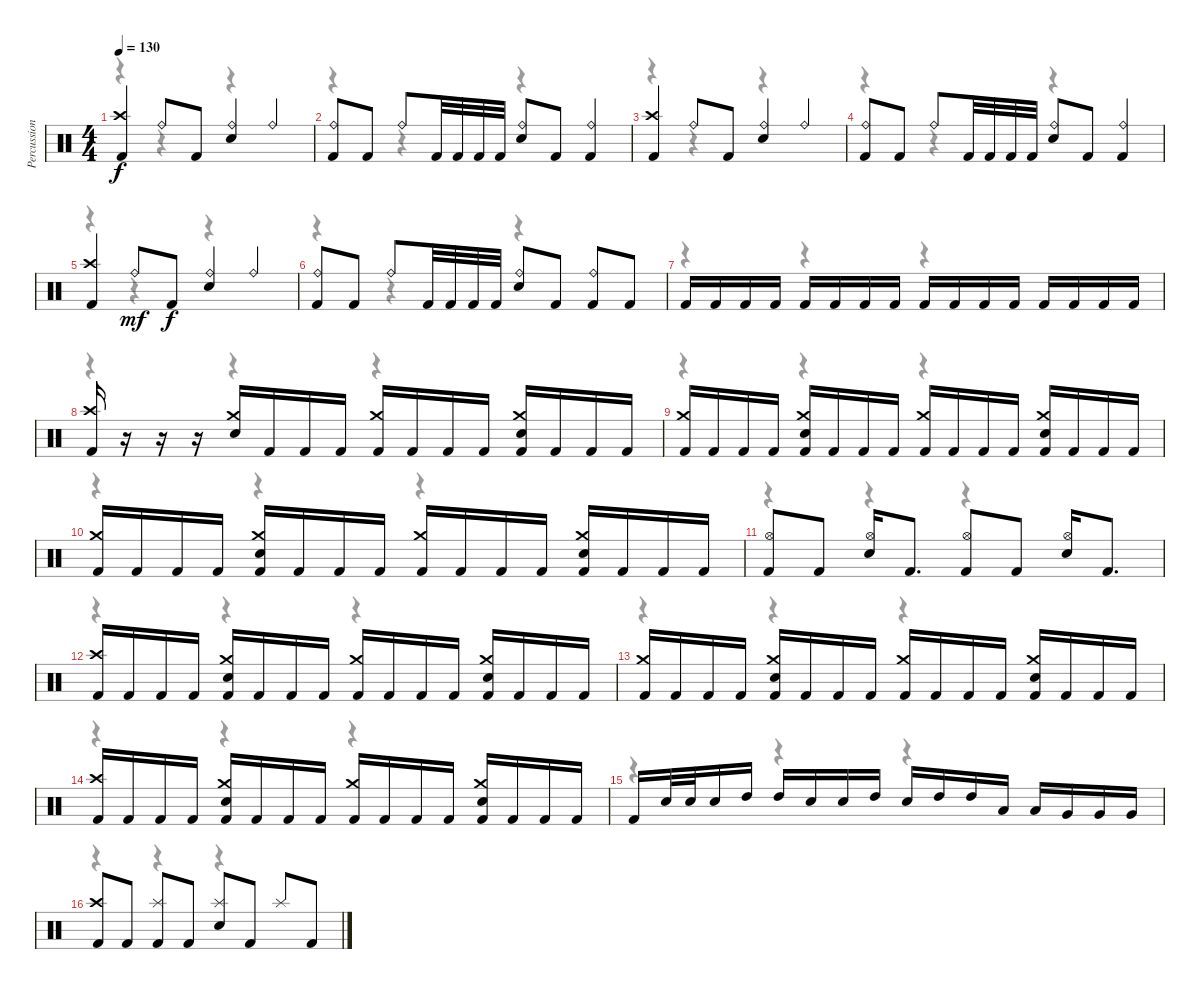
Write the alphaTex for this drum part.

\track ("Percussions" "Percussion") {instrument percussion}
\staff {score}
\articulation defaults
\voice
\ts (4 4)
\tempo 130
\clef neutral
\ks c
("Crash high (hit)" "Kick (hit) 2").4{dy f} "Ride (bell)".8 "Kick (hit) 2".8 ("Snare (hit) 2" "Ride (bell)").4 "Ride (bell)".4 |
("Ride (bell)" "Kick (hit) 2").8 "Kick (hit) 2".8 "Ride (bell)".8 "Kick (hit) 2".32 "Kick (hit) 2".32 "Kick (hit) 2".32 "Kick (hit) 2".32 ("Snare (hit) 2" "Ride (bell)").8 "Kick (hit) 2".8 ("Kick (hit) 2" "Ride (bell)").4 |
("Crash high (hit)" "Kick (hit) 2").4 "Ride (bell)".8 "Kick (hit) 2".8 ("Snare (hit) 2" "Ride (bell)").4 "Ride (bell)".4 |
("Ride (bell)" "Kick (hit) 2").8 "Kick (hit) 2".8 "Ride (bell)".8 "Kick (hit) 2".32 "Kick (hit) 2".32 "Kick (hit) 2".32 "Kick (hit) 2".32 ("Snare (hit) 2" "Ride (bell)").8 "Kick (hit) 2".8 ("Kick (hit) 2" "Ride (bell)").4 |
("Crash high (hit)" "Kick (hit) 2").4 "Ride (bell)".8{dy mf} "Kick (hit) 2".8{dy f} ("Snare (hit) 2" "Ride (bell)").4 "Ride (bell)".4 |
("Ride (bell)" "Kick (hit) 2").8 "Kick (hit) 2".8 "Ride (bell)".8 "Kick (hit) 2".32 "Kick (hit) 2".32 "Kick (hit) 2".32 "Kick (hit) 2".32 ("Snare (hit) 2" "Ride (bell)").8 "Kick (hit) 2".8 ("Kick (hit) 2" "Ride (bell)").8 "Kick (hit) 2".8 |
"Kick (hit) 2".16 "Kick (hit) 2".16 "Kick (hit) 2".16 "Kick (hit) 2".16 "Kick (hit) 2".16 "Kick (hit) 2".16 "Kick (hit) 2".16 "Kick (hit) 2".16 "Kick (hit) 2".16 "Kick (hit) 2".16 "Kick (hit) 2".16 "Kick (hit) 2".16 "Kick (hit) 2".16 "Kick (hit) 2".16 "Kick (hit) 2".16 "Kick (hit) 2".16 |
("Kick (hit) 2" "Crash high (hit)").16 r.16 r.16 r.16 ("Snare (hit) 2" "Crash medium (hit)").16 "Kick (hit) 2".16 "Kick (hit) 2".16 "Kick (hit) 2".16 ("Kick (hit) 2" "Crash medium (hit)").16 "Kick (hit) 2".16 "Kick (hit) 2".16 "Kick (hit) 2".16 ("Kick (hit) 2" "Crash medium (hit)" "Snare (hit) 2").16 "Kick (hit) 2".16 "Kick (hit) 2".16 "Kick (hit) 2".16 |
("Kick (hit) 2" "Crash medium (hit)").16 "Kick (hit) 2".16 "Kick (hit) 2".16 "Kick (hit) 2".16 ("Snare (hit) 2" "Crash medium (hit)" "Kick (hit) 2").16 "Kick (hit) 2".16 "Kick (hit) 2".16 "Kick (hit) 2".16 ("Kick (hit) 2" "Crash medium (hit)").16 "Kick (hit) 2".16 "Kick (hit) 2".16 "Kick (hit) 2".16 ("Snare (hit) 2" "Crash medium (hit)" "Kick (hit) 2").16 "Kick (hit) 2".16 "Kick (hit) 2".16 "Kick (hit) 2".16 |
("Kick (hit) 2" "Crash medium (hit)").16 "Kick (hit) 2".16 "Kick (hit) 2".16 "Kick (hit) 2".16 ("Snare (hit) 2" "Crash medium (hit)" "Kick (hit) 2").16 "Kick (hit) 2".16 "Kick (hit) 2".16 "Kick (hit) 2".16 ("Kick (hit) 2" "Crash medium (hit)").16 "Kick (hit) 2".16 "Kick (hit) 2".16 "Kick (hit) 2".16 ("Snare (hit) 2" "Crash medium (hit)" "Kick (hit) 2").16 "Kick (hit) 2".16 "Kick (hit) 2".16 "Kick (hit) 2".16 |
("Kick (hit) 2" "Hi-Hat (open)").8 "Kick (hit) 2".8 ("Snare (hit) 2" "Hi-Hat (open)").16 "Kick (hit) 2".8{d} ("Kick (hit) 2" "Hi-Hat (open)").8 "Kick (hit) 2".8 ("Snare (hit) 2" "Hi-Hat (open)").16 "Kick (hit) 2".8{d} |
("Kick (hit) 2" "Crash high (hit)").16 "Kick (hit) 2".16 "Kick (hit) 2".16 "Kick (hit) 2".16 ("Snare (hit) 2" "Crash medium (hit)" "Kick (hit) 2").16 "Kick (hit) 2".16 "Kick (hit) 2".16 "Kick (hit) 2".16 ("Kick (hit) 2" "Crash medium (hit)").16 "Kick (hit) 2".16 "Kick (hit) 2".16 "Kick (hit) 2".16 ("Snare (hit) 2" "Crash medium (hit)" "Kick (hit) 2").16 "Kick (hit) 2".16 "Kick (hit) 2".16 "Kick (hit) 2".16 |
("Kick (hit) 2" "Crash medium (hit)").16 "Kick (hit) 2".16 "Kick (hit) 2".16 "Kick (hit) 2".16 ("Snare (hit) 2" "Crash medium (hit)" "Kick (hit) 2").16 "Kick (hit) 2".16 "Kick (hit) 2".16 "Kick (hit) 2".16 ("Kick (hit) 2" "Crash medium (hit)").16 "Kick (hit) 2".16 "Kick (hit) 2".16 "Kick (hit) 2".16 ("Snare (hit) 2" "Crash medium (hit)" "Kick (hit) 2").16 "Kick (hit) 2".16 "Kick (hit) 2".16 "Kick (hit) 2".16 |
("Kick (hit) 2" "Crash high (hit)").16 "Kick (hit) 2".16 "Kick (hit) 2".16 "Kick (hit) 2".16 ("Snare (hit) 2" "Crash medium (hit)" "Kick (hit) 2").16 "Kick (hit) 2".16 "Kick (hit) 2".16 "Kick (hit) 2".16 ("Kick (hit) 2" "Crash medium (hit)").16 "Kick (hit) 2".16 "Kick (hit) 2".16 "Kick (hit) 2".16 ("Snare (hit) 2" "Crash medium (hit)" "Kick (hit) 2").16 "Kick (hit) 2".16 "Kick (hit) 2".16 "Kick (hit) 2".16 |
"Kick (hit) 2".16 "Snare (hit) 2".32 "Snare (hit) 2".32 "Snare (hit) 2".16 "High Tom (hit)".16 "High Tom (hit)".16 "Snare (hit) 2".16 "Snare (hit) 2".16 "High Tom (hit)".16 "Snare (hit) 2".16 "High Tom (hit)".16 "High Tom (hit)".16 "Low Tom (hit)".16 "Low Tom (hit)".16 "Very Low Tom (hit)".16 "Very Low Tom (hit)".16 "Very Low Tom (hit)".16 |
("Kick (hit) 2" "Crash high (hit)").8 "Kick (hit) 2".8 ("Kick (hit) 2" "Splash (hit)").8 "Kick (hit) 2".8 ("Splash (hit)" "Snare (hit) 2").8 "Kick (hit) 2".8 "Splash (hit)".8 "Kick (hit) 2".8
\voice
\clef neutral
\ottava regular
\simile none
\ks c
r.4{dy f} r.4 r.4 |
r.4 r.4 r.4 |
r.4 r.4 r.4 |
r.4 r.4 r.4 |
r.4 r.4 r.4 |
r.4 r.4 r.4 |
r.4 r.4 r.4 |
r.4 r.4 r.4 |
r.4 r.4 r.4 |
r.4 r.4 r.4 |
r.4 r.4 r.4 |
r.4 r.4 r.4 |
r.4 r.4 r.4 |
r.4 r.4 r.4 |
r.4 r.4 r.4 |
r.4 r.4 r.4
